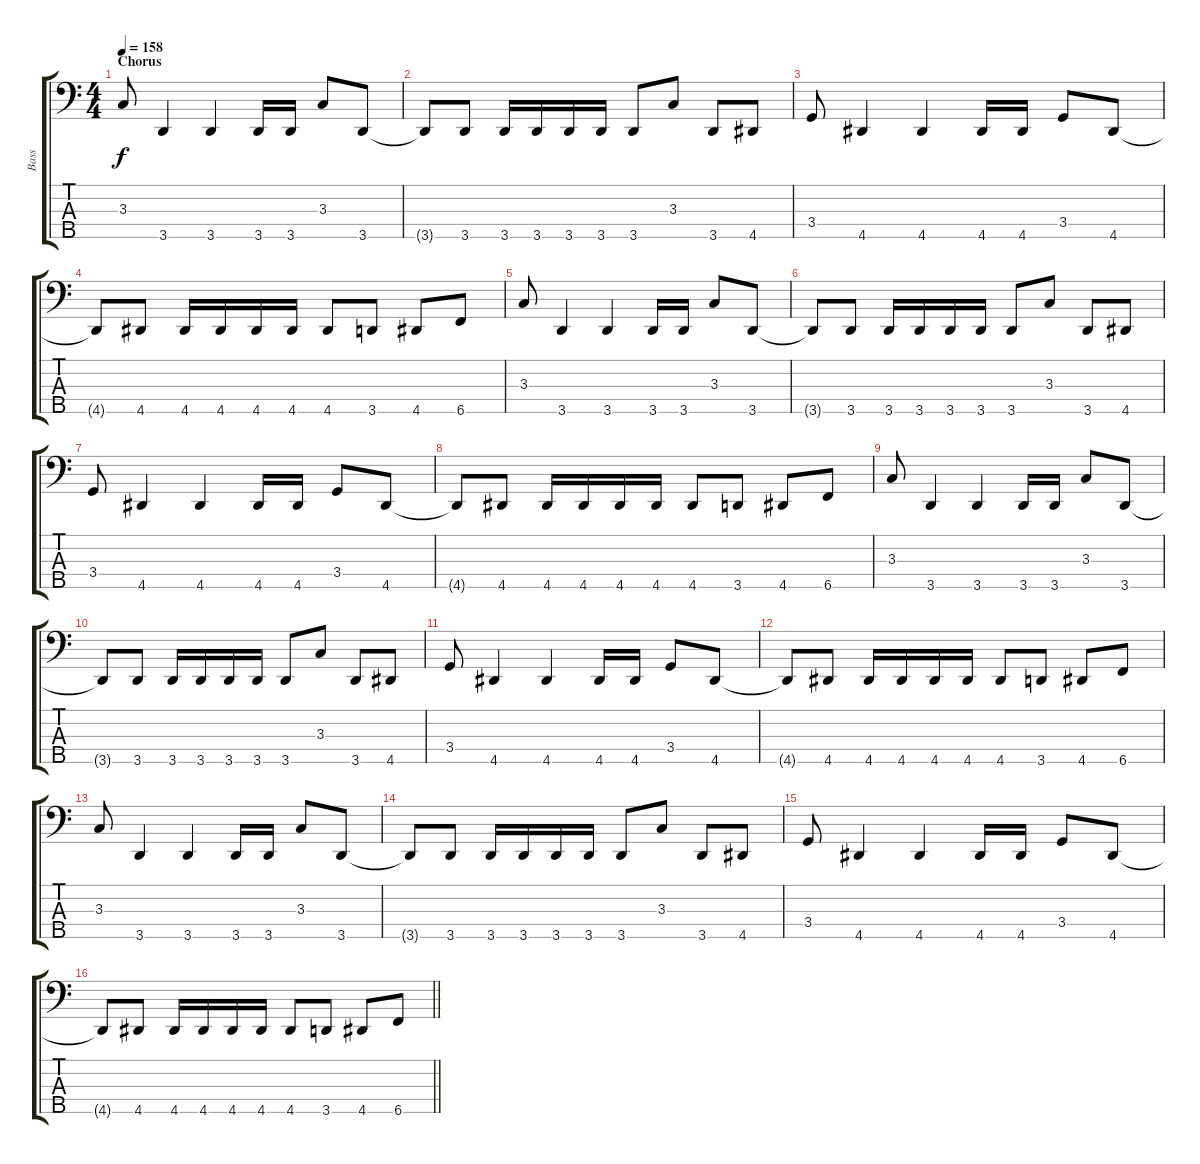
\track ("Bass" "Bass") {instrument electricbassfinger}
\staff {score tabs}
\tuning (G2 D2 A1 E1 B0) {hide}
\ts (4 4)
\section ("" "Chorus")
\tempo 158
\clef f4
\ks c
3.3.8{dy f} 3.5.4 3.5.4 3.5.16 3.5.16 3.3.8 3.5.8 |
3.5{t}.8 3.5.8 3.5.16 3.5.16 3.5.16 3.5.16 3.5.8 3.3.8 3.5.8 4.5.8 |
3.4.8 4.5.4 4.5.4 4.5.16 4.5.16 3.4.8 4.5.8 |
4.5{t}.8 4.5.8 4.5.16 4.5.16 4.5.16 4.5.16 4.5.8 3.5.8 4.5.8 6.5.8 |
3.3.8 3.5.4 3.5.4 3.5.16 3.5.16 3.3.8 3.5.8 |
3.5{t}.8 3.5.8 3.5.16 3.5.16 3.5.16 3.5.16 3.5.8 3.3.8 3.5.8 4.5.8 |
3.4.8 4.5.4 4.5.4 4.5.16 4.5.16 3.4.8 4.5.8 |
4.5{t}.8 4.5.8 4.5.16 4.5.16 4.5.16 4.5.16 4.5.8 3.5.8 4.5.8 6.5.8 |
3.3.8 3.5.4 3.5.4 3.5.16 3.5.16 3.3.8 3.5.8 |
3.5{t}.8 3.5.8 3.5.16 3.5.16 3.5.16 3.5.16 3.5.8 3.3.8 3.5.8 4.5.8 |
3.4.8 4.5.4 4.5.4 4.5.16 4.5.16 3.4.8 4.5.8 |
4.5{t}.8 4.5.8 4.5.16 4.5.16 4.5.16 4.5.16 4.5.8 3.5.8 4.5.8 6.5.8 |
3.3.8 3.5.4 3.5.4 3.5.16 3.5.16 3.3.8 3.5.8 |
3.5{t}.8 3.5.8 3.5.16 3.5.16 3.5.16 3.5.16 3.5.8 3.3.8 3.5.8 4.5.8 |
3.4.8 4.5.4 4.5.4 4.5.16 4.5.16 3.4.8 4.5.8 |
\barLineRight lightlight
4.5{t}.8 4.5.8 4.5.16 4.5.16 4.5.16 4.5.16 4.5.8 3.5.8 4.5.8 6.5.8
